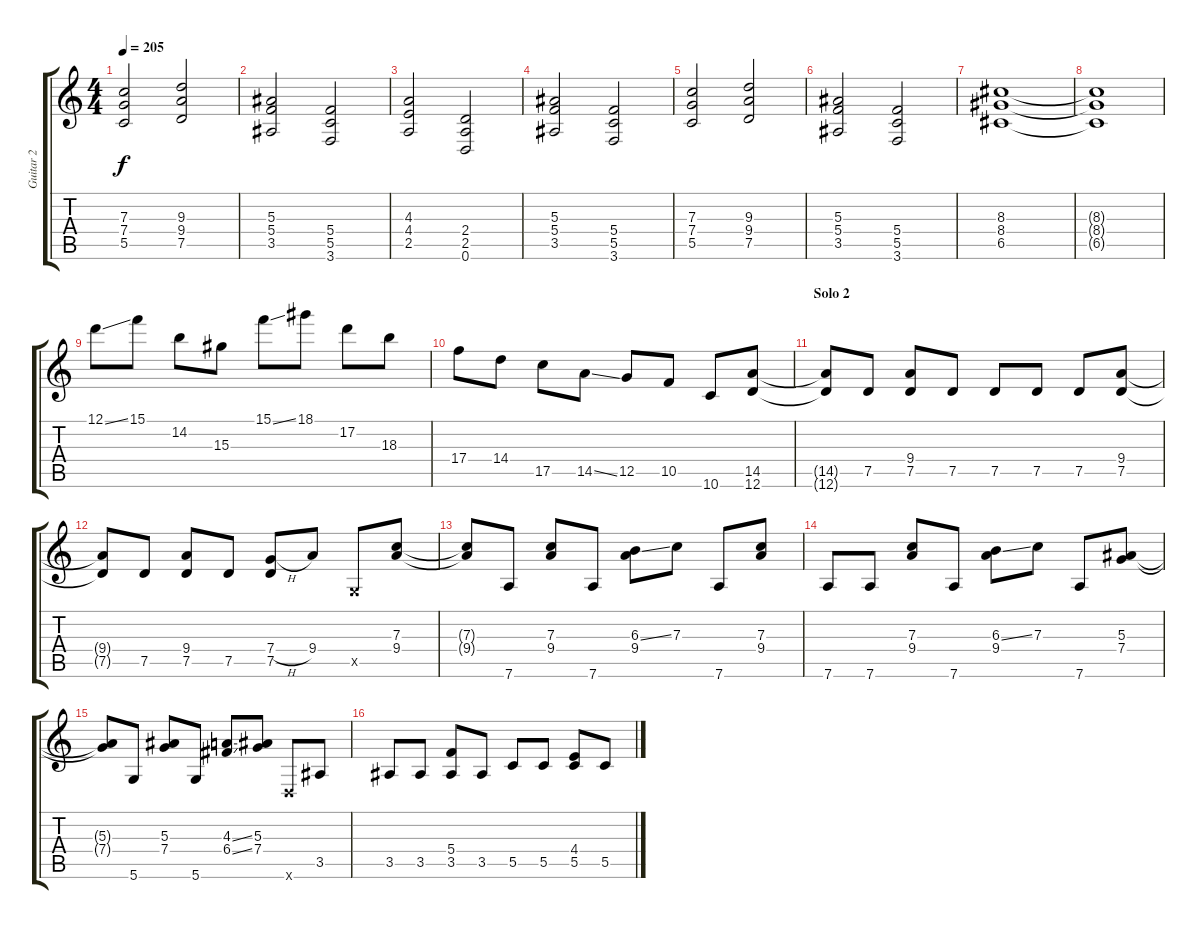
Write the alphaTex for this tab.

\track ("Guitar 2" "Guitar 2") {instrument distortionguitar}
\staff {score tabs}
\tuning (D4 A3 F3 C3 G2 D2) {hide}
\ts (4 4)
\tempo 205
\clef g2
\ks c
(7.3 7.4 5.5).2{dy f} (9.3 9.4 7.5).2 |
(5.3 5.4 3.5).2 (5.4 5.5 3.6).2 |
(4.3 4.4 2.5).2 (2.4 2.5 0.6).2 |
(5.3 5.4 3.5).2 (5.4 5.5 3.6).2 |
(7.3 7.4 5.5).2 (9.3 9.4 7.5).2 |
(5.3 5.4 3.5).2 (5.4 5.5 3.6).2 |
(8.3 8.4 6.5).1 |
(8.3{t} 8.4{t} 6.5{t}).1 |
12.1{ss}.8 15.1.8 14.2.8 15.3.8 15.1{ss}.8 18.1.8 17.2.8 18.3.8 |
17.4.8 14.4.8 17.5.8 14.5{ss}.8 12.5.8 10.5.8 10.6.8 (14.5 12.6).8 |
\section ("" "Solo 2")
(14.5{t} 12.6{t}).8 7.5.8 (9.4 7.5).8 7.5.8 7.5.8 7.5.8 7.5.8 (9.4 7.5).8 |
(9.4{t} 7.5{t}).8 7.5.8 (9.4 7.5).8 7.5.8 (7.4{h} 7.5).8 9.4.8 0.5{x}.8 (7.3 9.4).8 |
(7.3{t} 9.4{t}).8 7.6.8 (7.3 9.4).8 7.6.8 (6.3{ss} 9.4).8 7.3.8 7.6.8 (7.3 9.4).8 |
7.6.8 7.6.8 (7.3 9.4).8 7.6.8 (6.3{ss} 9.4).8 7.3.8 7.6.8 (5.3 7.4).8 |
(5.3{t} 7.4{t}).8 5.6.8 (5.3 7.4).8 5.6.8 (4.3{ss} 6.4{ss}).8 (5.3 7.4).8 0.6{x}.8 3.5.8 |
3.5.8 3.5.8 (5.4 3.5).8 3.5.8 5.5.8 5.5.8 (4.4 5.5).8 5.5.8
